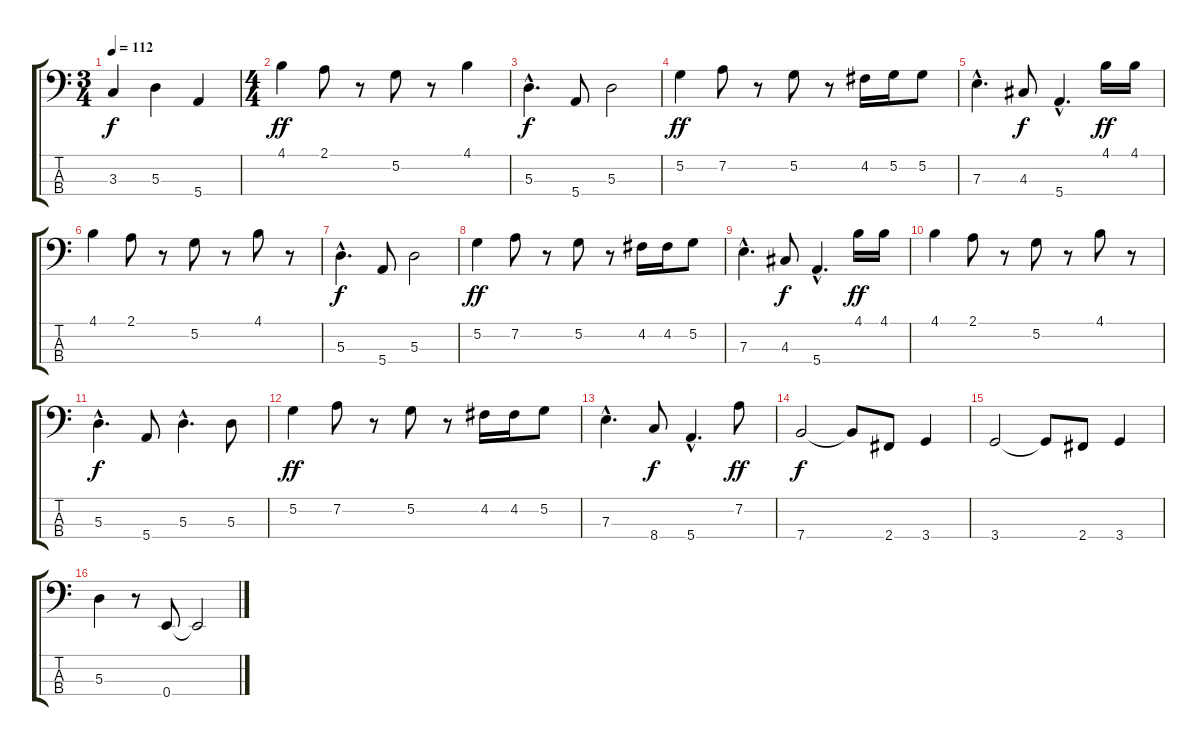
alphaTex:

\track "" {instrument electricbasspick}
\staff {score tabs}
\tuning (G2 D2 A1 E1) {hide}
\ts (3 4)
\tempo 112
\clef f4
\ks c
3.3.4{dy f} 5.3.4 5.4.4 |
\ts (4 4)
4.1.4{dy ff} 2.1.8 r.8 5.2.8 r.8 4.1.4 |
5.3{hac}.4{d dy f} 5.4.8 5.3.2 |
5.2.4{dy ff} 7.2.8 r.8 5.2.8 r.8 4.2.16 5.2.16 5.2.8 |
7.3{hac}.4{d} 4.3.8{dy f} 5.4{hac}.4{d} 4.1.16{dy ff} 4.1.16 |
4.1.4 2.1.8 r.8 5.2.8 r.8 4.1.8 r.8 |
5.3{hac}.4{d dy f} 5.4.8 5.3.2 |
5.2.4{dy ff} 7.2.8 r.8 5.2.8 r.8 4.2.16 4.2.16 5.2.8 |
7.3{hac}.4{d} 4.3.8{dy f} 5.4{hac}.4{d} 4.1.16{dy ff} 4.1.16 |
4.1.4 2.1.8 r.8 5.2.8 r.8 4.1.8 r.8 |
5.3{hac}.4{d dy f} 5.4.8 5.3{hac}.4{d} 5.3.8 |
5.2.4{dy ff} 7.2.8 r.8 5.2.8 r.8 4.2.16 4.2.16 5.2.8 |
7.3{hac}.4{d} 8.4.8{dy f} 5.4{hac}.4{d} 7.2.8{dy ff} |
7.4.2{dy f} 7.4{t}.8 2.4.8 3.4.4 |
3.4.2 3.4{t}.8 2.4.8 3.4.4 |
5.3.4 r.8 0.4.8 0.4{t}.2
